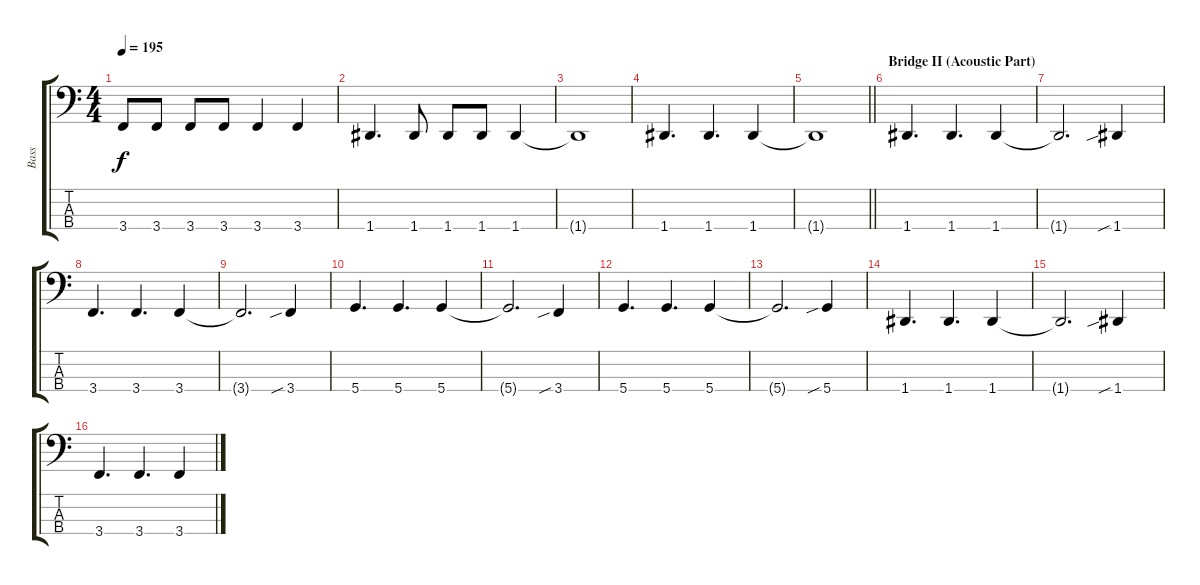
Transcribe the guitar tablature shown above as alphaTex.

\track ("Bass" "Bass") {instrument electricbasspick}
\staff {score tabs}
\tuning (F2 C2 G1 D1) {hide}
\ts (4 4)
\tempo 195
\clef f4
\ks c
3.4{t}.8{dy f} 3.4.8 3.4.8 3.4.8 3.4.4 3.4.4 |
1.4.4{d} 1.4.8 1.4.8 1.4.8 1.4.4 |
1.4{t}.1 |
1.4.4{d} 1.4.4{d} 1.4.4 |
\barLineRight lightlight
1.4{t}.1 |
\section ("" "Bridge II (Acoustic Part)")
1.4.4{d} 1.4.4{d} 1.4.4 |
1.4{t}.2{d} 1.4{sib}.4 |
3.4.4{d} 3.4.4{d} 3.4.4 |
3.4{t}.2{d} 3.4{sib}.4 |
5.4.4{d} 5.4.4{d} 5.4.4 |
5.4{t}.2{d} 3.4{sib}.4 |
5.4.4{d} 5.4.4{d} 5.4.4 |
5.4{t}.2{d} 5.4{sib}.4 |
1.4.4{d} 1.4.4{d} 1.4.4 |
1.4{t}.2{d} 1.4{sib}.4 |
3.4.4{d} 3.4.4{d} 3.4.4
